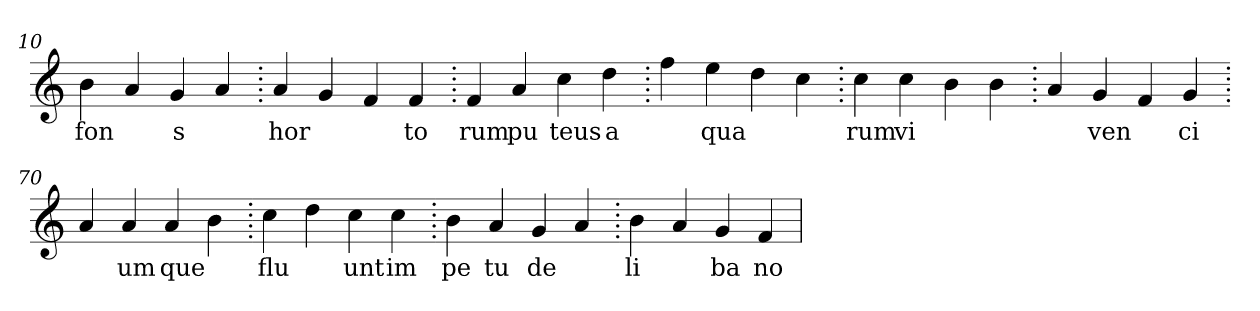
**kern	**text
*part1	*part1
*staff1	*staff1
*clefG2	*
=10.	=10.
4b	fon
4a	.
4g	s
4a	.
=20.	=20.
4a	hor
4g	.
4f	.
4f	to
=30.	=30.
4f	rum
4a	pu
4cc	teus
4dd	a
=40.	=40.
4ff	.
4ee	qua
4dd	.
4cc	.
=50.	=50.
4cc	rum
4cc	vi
4b	.
4b	.
=60.	=60.
4a	.
4g	ven
4f	.
4g	ci
=70.	=70.
4a	.
4a	um
4a	que
4b	.
=80.	=80.
4cc	flu
4dd	.
4cc	unt
4cc	im
=90.	=90.
4b	pe
4a	tu
4g	de
4a	.
=100.	=100.
4b	li
4a	.
4g	ba
4f	no
=	=
*-	*-
